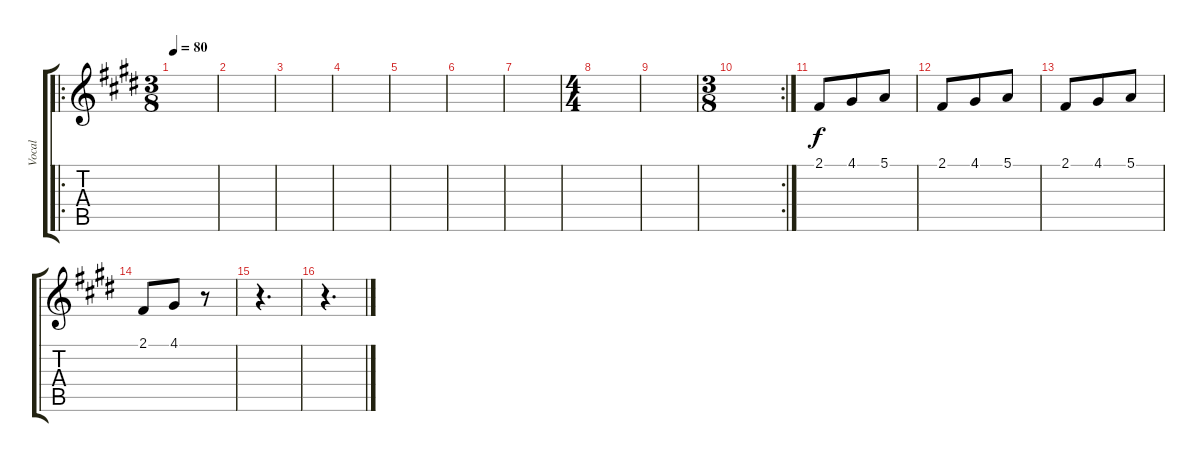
\track ("Vocal" "Vocal") {instrument synthbrass1}
\staff {score tabs}
\tuning (E4 B3 G3 D3 A2 E2) {hide}
\ro
\ts (3 8)
\tempo 80
\clef g2
\ks c#minor
|
|
|
|
|
|
|
\ts (4 4)
|
|
\rc 2
\ts (3 8)
|
2.1.8 4.1.8 5.1.8 |
2.1.8 4.1.8 5.1.8 |
2.1.8 4.1.8 5.1.8 |
2.1.8 4.1.8 r.8 |
r.4{d} |
r.4{d}
